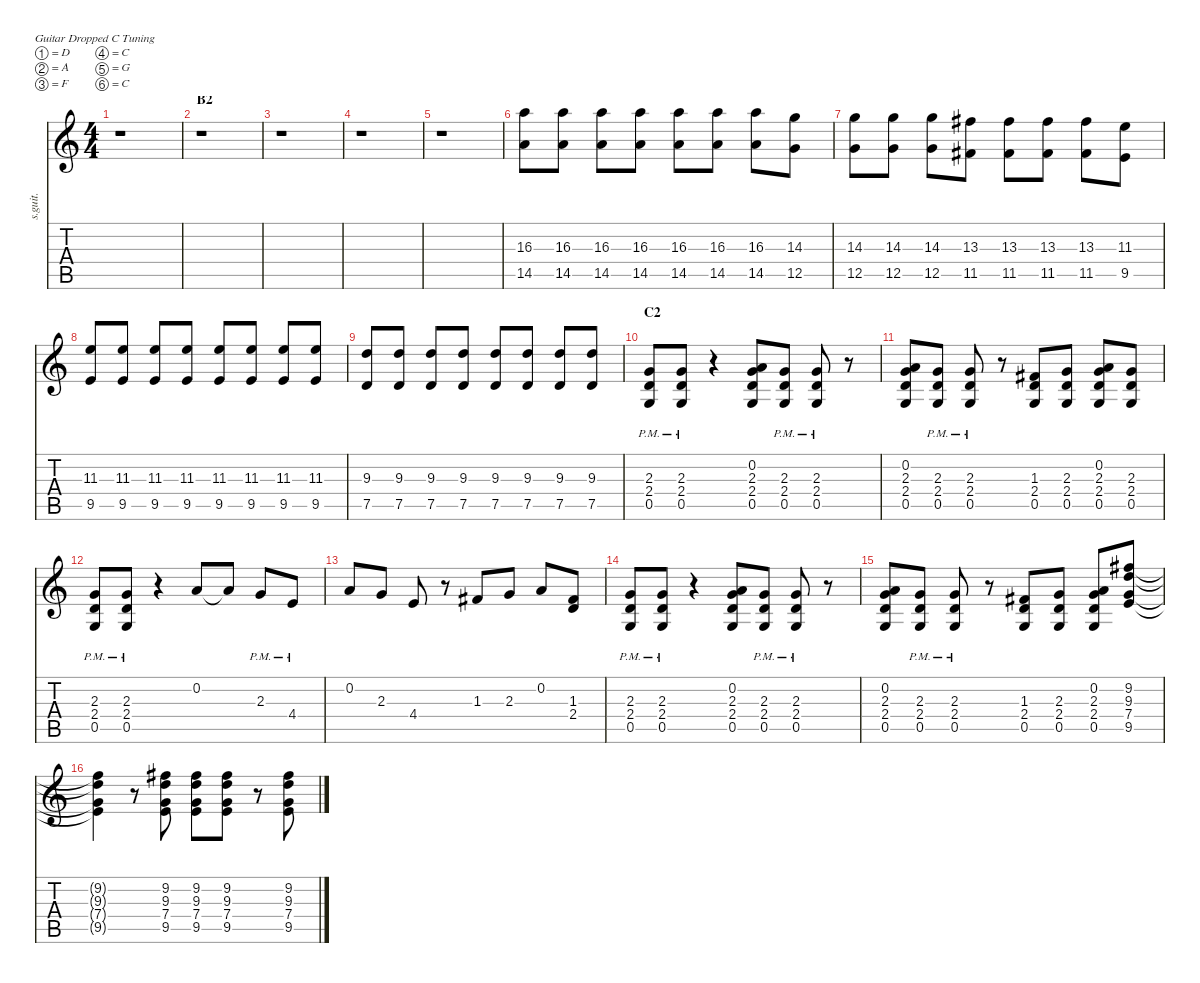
\defaultSystemsLayout 4
\hideDynamics
\bracketExtendMode nobrackets
\track ("Guitare Solo" "s.guit.") {instrument overdrivenguitar}
\staff {score tabs}
\tuning (D4 A3 F3 C3 G2 C2)
\ts (4 4)
\tempo (170 hide)
\clef g2
\ks c
r.1{dy fff} |
\section ("" "B2")
r.1 |
r.1 |
r.1 |
r.1 |
(16.3 14.5).8{lyrics (0 "") lyrics (1 "") lyrics (2 "") lyrics (3 "") lyrics (4 "")} (16.3 14.5).8{lyrics (0 "") lyrics (1 "") lyrics (2 "") lyrics (3 "") lyrics (4 "")} (16.3 14.5).8{lyrics (0 "") lyrics (1 "") lyrics (2 "") lyrics (3 "") lyrics (4 "")} (16.3 14.5).8{lyrics (0 "") lyrics (1 "") lyrics (2 "") lyrics (3 "") lyrics (4 "")} (16.3 14.5).8{lyrics (0 "") lyrics (1 "") lyrics (2 "") lyrics (3 "") lyrics (4 "")} (16.3 14.5).8{lyrics (0 "") lyrics (1 "") lyrics (2 "") lyrics (3 "") lyrics (4 "")} (16.3 14.5).8{lyrics (0 "") lyrics (1 "") lyrics (2 "") lyrics (3 "") lyrics (4 "")} (14.3 12.5).8{lyrics (0 "") lyrics (1 "") lyrics (2 "") lyrics (3 "") lyrics (4 "")} |
(14.3 12.5).8{lyrics (0 "") lyrics (1 "") lyrics (2 "") lyrics (3 "") lyrics (4 "")} (14.3 12.5).8{lyrics (0 "") lyrics (1 "") lyrics (2 "") lyrics (3 "") lyrics (4 "")} (14.3 12.5).8{lyrics (0 "") lyrics (1 "") lyrics (2 "") lyrics (3 "") lyrics (4 "")} (13.3{acc #} 11.5{acc #}).8{lyrics (0 "") lyrics (1 "") lyrics (2 "") lyrics (3 "") lyrics (4 "")} (13.3{acc #} 11.5{acc #}).8{lyrics (0 "") lyrics (1 "") lyrics (2 "") lyrics (3 "") lyrics (4 "")} (13.3{acc #} 11.5{acc #}).8{lyrics (0 "") lyrics (1 "") lyrics (2 "") lyrics (3 "") lyrics (4 "")} (13.3{acc #} 11.5{acc #}).8{lyrics (0 "") lyrics (1 "") lyrics (2 "") lyrics (3 "") lyrics (4 "")} (11.3 9.5).8{lyrics (0 "") lyrics (1 "") lyrics (2 "") lyrics (3 "") lyrics (4 "")} |
(11.3 9.5).8{lyrics (0 "") lyrics (1 "") lyrics (2 "") lyrics (3 "") lyrics (4 "")} (11.3 9.5).8{lyrics (0 "") lyrics (1 "") lyrics (2 "") lyrics (3 "") lyrics (4 "")} (11.3 9.5).8{lyrics (0 "") lyrics (1 "") lyrics (2 "") lyrics (3 "") lyrics (4 "")} (11.3 9.5).8{lyrics (0 "") lyrics (1 "") lyrics (2 "") lyrics (3 "") lyrics (4 "")} (11.3 9.5).8{lyrics (0 "") lyrics (1 "") lyrics (2 "") lyrics (3 "") lyrics (4 "")} (11.3 9.5).8{lyrics (0 "") lyrics (1 "") lyrics (2 "") lyrics (3 "") lyrics (4 "")} (11.3 9.5).8{lyrics (0 "") lyrics (1 "") lyrics (2 "") lyrics (3 "") lyrics (4 "")} (11.3 9.5).8{lyrics (0 "") lyrics (1 "") lyrics (2 "") lyrics (3 "") lyrics (4 "")} |
(9.3 7.5).8{lyrics (0 "") lyrics (1 "") lyrics (2 "") lyrics (3 "") lyrics (4 "") dy f} (9.3 7.5).8{lyrics (0 "") lyrics (1 "") lyrics (2 "") lyrics (3 "") lyrics (4 "")} (9.3 7.5).8{lyrics (0 "") lyrics (1 "") lyrics (2 "") lyrics (3 "") lyrics (4 "")} (9.3 7.5).8{lyrics (0 "") lyrics (1 "") lyrics (2 "") lyrics (3 "") lyrics (4 "")} (9.3 7.5).8{lyrics (0 "") lyrics (1 "") lyrics (2 "") lyrics (3 "") lyrics (4 "")} (9.3 7.5).8{lyrics (0 "") lyrics (1 "") lyrics (2 "") lyrics (3 "") lyrics (4 "")} (9.3 7.5).8{lyrics (0 "") lyrics (1 "") lyrics (2 "") lyrics (3 "") lyrics (4 "")} (9.3 7.5).8{lyrics (0 "") lyrics (1 "") lyrics (2 "") lyrics (3 "") lyrics (4 "")} |
\section ("" "C2")
(2.3{pm} 2.4{pm} 0.5{pm}).8{lyrics (0 "") lyrics (1 "") lyrics (2 "") lyrics (3 "") lyrics (4 "")} (2.3{pm} 2.4{pm} 0.5{pm}).8{lyrics (0 "") lyrics (1 "") lyrics (2 "") lyrics (3 "") lyrics (4 "")} r.4 (0.2 2.3 2.4 0.5).8{lyrics (0 "") lyrics (1 "") lyrics (2 "") lyrics (3 "") lyrics (4 "")} (2.3{pm} 2.4{pm} 0.5{pm}).8{lyrics (0 "") lyrics (1 "") lyrics (2 "") lyrics (3 "") lyrics (4 "")} (2.3{pm} 2.4{pm} 0.5{pm}).8{lyrics (0 "") lyrics (1 "") lyrics (2 "") lyrics (3 "") lyrics (4 "")} r.8 |
(0.2 2.3 2.4 0.5).8{lyrics (0 "") lyrics (1 "") lyrics (2 "") lyrics (3 "") lyrics (4 "")} (2.3{pm} 2.4{pm} 0.5{pm}).8{lyrics (0 "") lyrics (1 "") lyrics (2 "") lyrics (3 "") lyrics (4 "")} (2.3{pm} 2.4{pm} 0.5{pm}).8{lyrics (0 "") lyrics (1 "") lyrics (2 "") lyrics (3 "") lyrics (4 "")} r.8 (1.3{acc #} 2.4 0.5).8{lyrics (0 "") lyrics (1 "") lyrics (2 "") lyrics (3 "") lyrics (4 "")} (2.3 2.4 0.5).8{lyrics (0 "") lyrics (1 "") lyrics (2 "") lyrics (3 "") lyrics (4 "")} (0.2 2.3 2.4 0.5).8{lyrics (0 "") lyrics (1 "") lyrics (2 "") lyrics (3 "") lyrics (4 "")} (2.3 2.4 0.5).8{lyrics (0 "") lyrics (1 "") lyrics (2 "") lyrics (3 "") lyrics (4 "")} |
(2.3{pm} 2.4{pm} 0.5{pm}).8{lyrics (0 "") lyrics (1 "") lyrics (2 "") lyrics (3 "") lyrics (4 "")} (2.3{pm} 2.4{pm} 0.5{pm}).8{lyrics (0 "") lyrics (1 "") lyrics (2 "") lyrics (3 "") lyrics (4 "")} r.4 0.2.8{lyrics (0 "") lyrics (1 "") lyrics (2 "") lyrics (3 "") lyrics (4 "")} 0.2{t}.8{lyrics (0 "") lyrics (1 "") lyrics (2 "") lyrics (3 "") lyrics (4 "")} 2.3{pm}.8{lyrics (0 "") lyrics (1 "") lyrics (2 "") lyrics (3 "") lyrics (4 "")} 4.4{pm}.8{lyrics (0 "") lyrics (1 "") lyrics (2 "") lyrics (3 "") lyrics (4 "")} |
0.2.8{lyrics (0 "") lyrics (1 "") lyrics (2 "") lyrics (3 "") lyrics (4 "")} 2.3.8{lyrics (0 "") lyrics (1 "") lyrics (2 "") lyrics (3 "") lyrics (4 "")} 4.4.8{lyrics (0 "") lyrics (1 "") lyrics (2 "") lyrics (3 "") lyrics (4 "")} r.8 1.3{acc #}.8{lyrics (0 "") lyrics (1 "") lyrics (2 "") lyrics (3 "") lyrics (4 "")} 2.3.8{lyrics (0 "") lyrics (1 "") lyrics (2 "") lyrics (3 "") lyrics (4 "")} 0.2.8{lyrics (0 "") lyrics (1 "") lyrics (2 "") lyrics (3 "") lyrics (4 "")} (1.3{acc #} 2.4).8{lyrics (0 "") lyrics (1 "") lyrics (2 "") lyrics (3 "") lyrics (4 "")} |
(2.3{pm} 2.4{pm} 0.5{pm}).8{lyrics (0 "") lyrics (1 "") lyrics (2 "") lyrics (3 "") lyrics (4 "")} (2.3{pm} 2.4{pm} 0.5{pm}).8{lyrics (0 "") lyrics (1 "") lyrics (2 "") lyrics (3 "") lyrics (4 "")} r.4 (0.2 2.3 2.4 0.5).8{lyrics (0 "") lyrics (1 "") lyrics (2 "") lyrics (3 "") lyrics (4 "")} (2.3{pm} 2.4{pm} 0.5{pm}).8{lyrics (0 "") lyrics (1 "") lyrics (2 "") lyrics (3 "") lyrics (4 "")} (2.3{pm} 2.4{pm} 0.5{pm}).8{lyrics (0 "") lyrics (1 "") lyrics (2 "") lyrics (3 "") lyrics (4 "")} r.8 |
(0.2 2.3 2.4 0.5).8{lyrics (0 "") lyrics (1 "") lyrics (2 "") lyrics (3 "") lyrics (4 "")} (2.3{pm} 2.4{pm} 0.5{pm}).8{lyrics (0 "") lyrics (1 "") lyrics (2 "") lyrics (3 "") lyrics (4 "")} (2.3{pm} 2.4{pm} 0.5{pm}).8{lyrics (0 "") lyrics (1 "") lyrics (2 "") lyrics (3 "") lyrics (4 "")} r.8 (1.3{acc #} 2.4 0.5).8{lyrics (0 "") lyrics (1 "") lyrics (2 "") lyrics (3 "") lyrics (4 "")} (2.3 2.4 0.5).8{lyrics (0 "") lyrics (1 "") lyrics (2 "") lyrics (3 "") lyrics (4 "")} (0.2 2.3 2.4 0.5).8{lyrics (0 "") lyrics (1 "") lyrics (2 "") lyrics (3 "") lyrics (4 "")} (9.2{acc #} 9.3 7.4 9.5).8{lyrics (0 "") lyrics (1 "") lyrics (2 "") lyrics (3 "") lyrics (4 "")} |
(9.2{t acc #} 9.3{t} 7.4{t} 9.5{t}).4{lyrics (0 "") lyrics (1 "") lyrics (2 "") lyrics (3 "") lyrics (4 "") dy mf} r.8 (9.2{acc #} 9.3 7.4 9.5).8{lyrics (0 "") lyrics (1 "") lyrics (2 "") lyrics (3 "") lyrics (4 "")} (9.2{acc #} 9.3 7.4 9.5).8{lyrics (0 "") lyrics (1 "") lyrics (2 "") lyrics (3 "") lyrics (4 "")} (9.2{acc #} 9.3 7.4 9.5).8{lyrics (0 "") lyrics (1 "") lyrics (2 "") lyrics (3 "") lyrics (4 "")} r.8 (9.2{acc #} 9.3 7.4 9.5).8{lyrics (0 "") lyrics (1 "") lyrics (2 "") lyrics (3 "") lyrics (4 "")}
